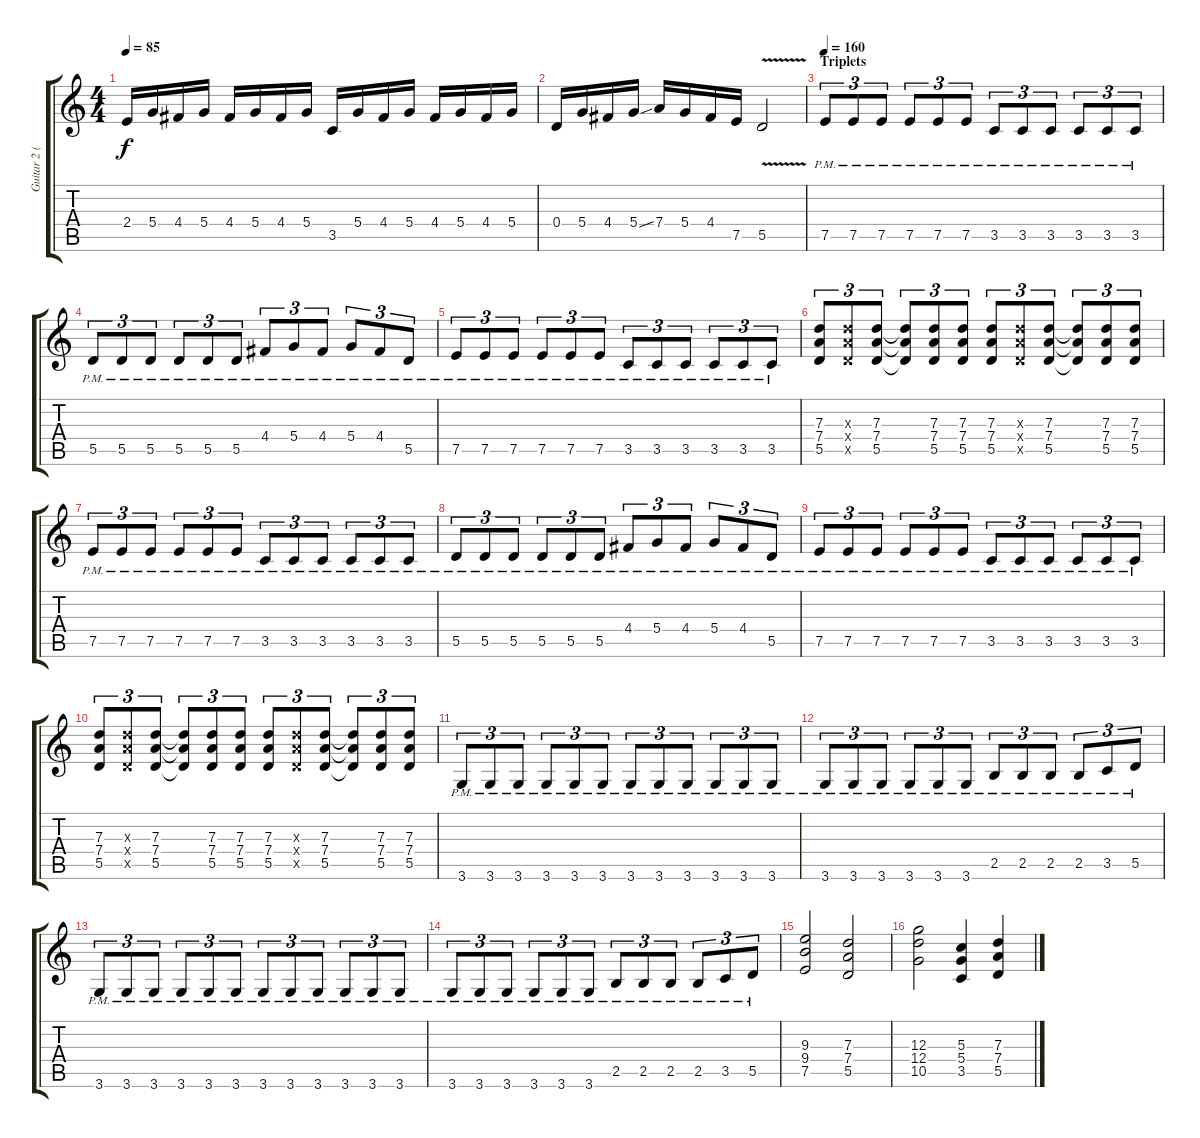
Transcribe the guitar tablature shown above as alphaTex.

\track ("Guitar 2 (Smith)" "Guitar 2 (") {instrument distortionguitar}
\staff {score tabs}
\tuning (E4 B3 G3 D3 A2 E2) {hide}
\ts (4 4)
\tempo 85
\clef g2
\ks c
2.4.16{dy f} 5.4.16 4.4.16 5.4.16 4.4.16 5.4.16 4.4.16 5.4.16 3.5.16 5.4.16 4.4.16 5.4.16 4.4.16 5.4.16 4.4.16 5.4.16 |
0.4.16 5.4.16 4.4.16 5.4{ss}.16 7.4.16 5.4.16 4.4.16 7.5.16 5.5{v}.2 |
\section ("" "Triplets")
\tempo 160
7.5{pm}.8{tu (3 2)} 7.5{pm}.8{tu (3 2)} 7.5{pm}.8{tu (3 2)} 7.5{pm}.8{tu (3 2)} 7.5{pm}.8{tu (3 2)} 7.5{pm}.8{tu (3 2)} 3.5{pm}.8{tu (3 2)} 3.5{pm}.8{tu (3 2)} 3.5{pm}.8{tu (3 2)} 3.5{pm}.8{tu (3 2)} 3.5{pm}.8{tu (3 2)} 3.5{pm}.8{tu (3 2)} |
5.5{pm}.8{tu (3 2)} 5.5{pm}.8{tu (3 2)} 5.5{pm}.8{tu (3 2)} 5.5{pm}.8{tu (3 2)} 5.5{pm}.8{tu (3 2)} 5.5{pm}.8{tu (3 2)} 4.4{pm}.8{tu (3 2)} 5.4{pm}.8{tu (3 2)} 4.4{pm}.8{tu (3 2)} 5.4{pm}.8{tu (3 2)} 4.4{pm}.8{tu (3 2)} 5.5{pm}.8{tu (3 2)} |
7.5{pm}.8{tu (3 2)} 7.5{pm}.8{tu (3 2)} 7.5{pm}.8{tu (3 2)} 7.5{pm}.8{tu (3 2)} 7.5{pm}.8{tu (3 2)} 7.5{pm}.8{tu (3 2)} 3.5{pm}.8{tu (3 2)} 3.5{pm}.8{tu (3 2)} 3.5{pm}.8{tu (3 2)} 3.5{pm}.8{tu (3 2)} 3.5{pm}.8{tu (3 2)} 3.5{pm}.8{tu (3 2)} |
(7.3 7.4 5.5).8{tu (3 2)} (7.3{x} 7.4{x} 5.5{x}).8{tu (3 2)} (7.3 7.4 5.5).8{tu (3 2)} (7.3{t} 7.4{t} 5.5{t}).8{tu (3 2)} (7.3 7.4 5.5).8{tu (3 2)} (7.3 7.4 5.5).8{tu (3 2)} (7.3 7.4 5.5).8{tu (3 2)} (7.3{x} 7.4{x} 5.5{x}).8{tu (3 2)} (7.3 7.4 5.5).8{tu (3 2)} (7.3{t} 7.4{t} 5.5{t}).8{tu (3 2)} (7.3 7.4 5.5).8{tu (3 2)} (7.3 7.4 5.5).8{tu (3 2)} |
7.5{pm}.8{tu (3 2)} 7.5{pm}.8{tu (3 2)} 7.5{pm}.8{tu (3 2)} 7.5{pm}.8{tu (3 2)} 7.5{pm}.8{tu (3 2)} 7.5{pm}.8{tu (3 2)} 3.5{pm}.8{tu (3 2)} 3.5{pm}.8{tu (3 2)} 3.5{pm}.8{tu (3 2)} 3.5{pm}.8{tu (3 2)} 3.5{pm}.8{tu (3 2)} 3.5{pm}.8{tu (3 2)} |
5.5{pm}.8{tu (3 2)} 5.5{pm}.8{tu (3 2)} 5.5{pm}.8{tu (3 2)} 5.5{pm}.8{tu (3 2)} 5.5{pm}.8{tu (3 2)} 5.5{pm}.8{tu (3 2)} 4.4{pm}.8{tu (3 2)} 5.4{pm}.8{tu (3 2)} 4.4{pm}.8{tu (3 2)} 5.4{pm}.8{tu (3 2)} 4.4{pm}.8{tu (3 2)} 5.5{pm}.8{tu (3 2)} |
7.5{pm}.8{tu (3 2)} 7.5{pm}.8{tu (3 2)} 7.5{pm}.8{tu (3 2)} 7.5{pm}.8{tu (3 2)} 7.5{pm}.8{tu (3 2)} 7.5{pm}.8{tu (3 2)} 3.5{pm}.8{tu (3 2)} 3.5{pm}.8{tu (3 2)} 3.5{pm}.8{tu (3 2)} 3.5{pm}.8{tu (3 2)} 3.5{pm}.8{tu (3 2)} 3.5{pm}.8{tu (3 2)} |
(7.3 7.4 5.5).8{tu (3 2)} (7.3{x} 7.4{x} 5.5{x}).8{tu (3 2)} (7.3 7.4 5.5).8{tu (3 2)} (7.3{t} 7.4{t} 5.5{t}).8{tu (3 2)} (7.3 7.4 5.5).8{tu (3 2)} (7.3 7.4 5.5).8{tu (3 2)} (7.3 7.4 5.5).8{tu (3 2)} (7.3{x} 7.4{x} 5.5{x}).8{tu (3 2)} (7.3 7.4 5.5).8{tu (3 2)} (7.3{t} 7.4{t} 5.5{t}).8{tu (3 2)} (7.3 7.4 5.5).8{tu (3 2)} (7.3 7.4 5.5).8{tu (3 2)} |
3.6{pm}.8{tu (3 2)} 3.6{pm}.8{tu (3 2)} 3.6{pm}.8{tu (3 2)} 3.6{pm}.8{tu (3 2)} 3.6{pm}.8{tu (3 2)} 3.6{pm}.8{tu (3 2)} 3.6{pm}.8{tu (3 2)} 3.6{pm}.8{tu (3 2)} 3.6{pm}.8{tu (3 2)} 3.6{pm}.8{tu (3 2)} 3.6{pm}.8{tu (3 2)} 3.6{pm}.8{tu (3 2)} |
3.6{pm}.8{tu (3 2)} 3.6{pm}.8{tu (3 2)} 3.6{pm}.8{tu (3 2)} 3.6{pm}.8{tu (3 2)} 3.6{pm}.8{tu (3 2)} 3.6{pm}.8{tu (3 2)} 2.5{pm}.8{tu (3 2)} 2.5{pm}.8{tu (3 2)} 2.5{pm}.8{tu (3 2)} 2.5{pm}.8{tu (3 2)} 3.5{pm}.8{tu (3 2)} 5.5{pm}.8{tu (3 2)} |
3.6{pm}.8{tu (3 2)} 3.6{pm}.8{tu (3 2)} 3.6{pm}.8{tu (3 2)} 3.6{pm}.8{tu (3 2)} 3.6{pm}.8{tu (3 2)} 3.6{pm}.8{tu (3 2)} 3.6{pm}.8{tu (3 2)} 3.6{pm}.8{tu (3 2)} 3.6{pm}.8{tu (3 2)} 3.6{pm}.8{tu (3 2)} 3.6{pm}.8{tu (3 2)} 3.6{pm}.8{tu (3 2)} |
3.6{pm}.8{tu (3 2)} 3.6{pm}.8{tu (3 2)} 3.6{pm}.8{tu (3 2)} 3.6{pm}.8{tu (3 2)} 3.6{pm}.8{tu (3 2)} 3.6{pm}.8{tu (3 2)} 2.5{pm}.8{tu (3 2)} 2.5{pm}.8{tu (3 2)} 2.5{pm}.8{tu (3 2)} 2.5{pm}.8{tu (3 2)} 3.5{pm}.8{tu (3 2)} 5.5{pm}.8{tu (3 2)} |
(9.3 9.4 7.5).2 (7.3 7.4 5.5).2 |
(12.3 12.4 10.5).2 (5.3 5.4 3.5).4 (7.3 7.4 5.5).4
